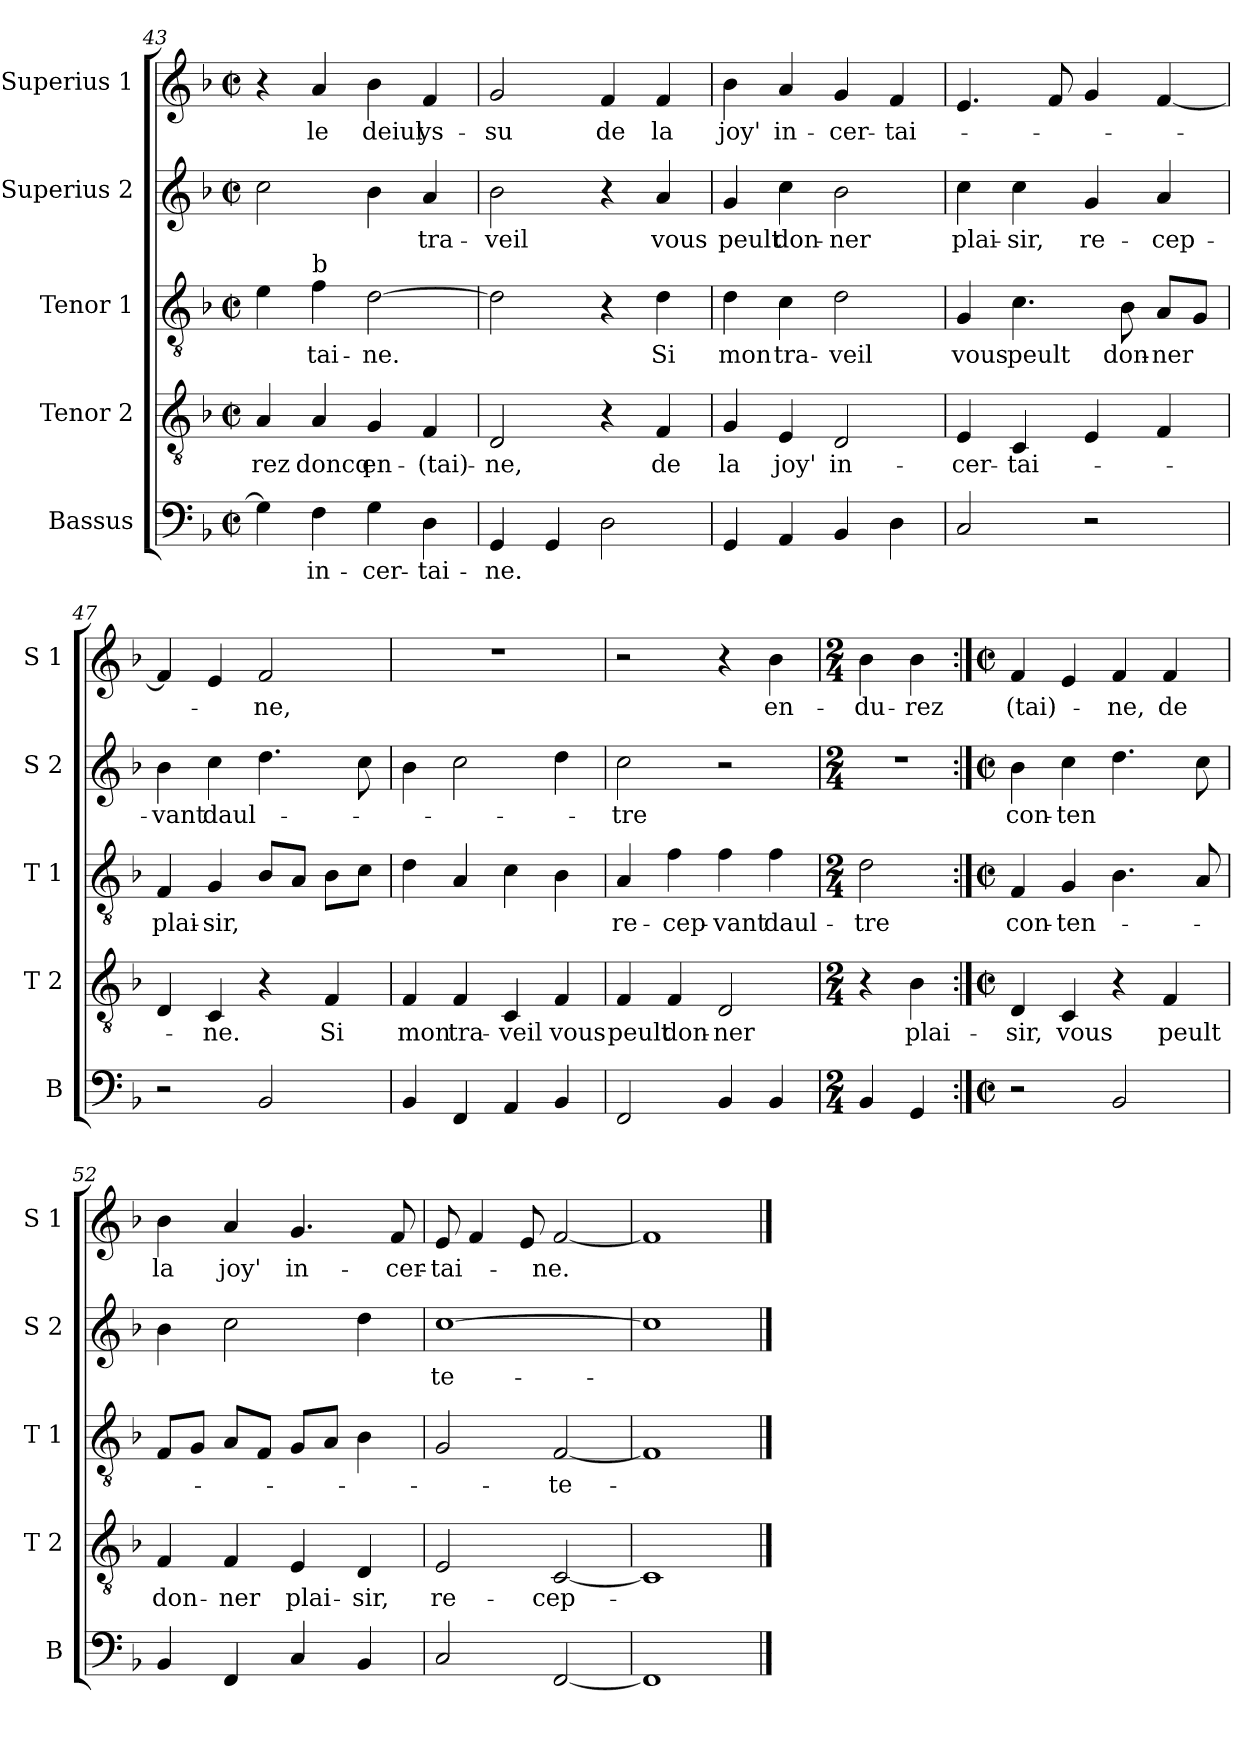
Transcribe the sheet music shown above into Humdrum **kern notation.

**kern	**text	**kern	**text	**kern	**text	**kern	**text	**kern	**text
*part5	*part5	*part4	*part4	*part3	*part3	*part2	*part2	*part1	*part1
*staff5	*staff5	*staff4	*staff4	*staff3	*staff3	*staff2	*staff2	*staff1	*staff1
*I"Bassus	*	*I"Tenor 2	*	*I"Tenor 1	*	*I"Superius 2	*	*I"Superius 1	*
*I'B	*	*I'T 2	*	*I'T 1	*	*I'S 2	*	*I'S 1	*
*clefF4	*	*clefGv2	*	*clefGv2	*	*clefG2	*	*clefG2	*
*k[b-]	*	*k[b-]	*	*k[b-]	*	*k[b-]	*	*k[b-]	*
*F:	*	*F:	*	*F:	*	*F:	*	*F:	*
*M2/2	*	*M2/2	*	*M2/2	*	*M2/2	*	*M2/2	*
*met(c|)	*	*met(c|)	*	*met(c|)	*	*met(c|)	*	*met(c|)	*
=43	=43	=43	=43	=43	=43	=43	=43	=43	=43
4G\]	.	4A/	-rez	4e\	.	2cc\	.	4r	.
!	!	!	!	!LO:TX:a:t=b	!	!	!	!	!
4F\	in-	4A/	doncq	4f\	-tai-	.	.	4a/	le
4G\	-cer-	4G/	en-	[2d\	-ne.	4b-\	.	4b-\	deiul
4D\	-tai-	4F/	-(tai)-	.	.	4a/	tra-	4f/	ys-
=44	=44	=44	=44	=44	=44	=44	=44	=44	=44
4GG/	-ne.	2D/	-ne,	2d\]	.	2b-\	-veil	2g/	-su
4GG/	.	.	.	.	.	.	.	.	.
2D\	.	4r	.	4r	.	4r	.	4f/	de
.	.	4F/	de	4d\	Si	4a/	vous	4f/	la
=45	=45	=45	=45	=45	=45	=45	=45	=45	=45
4GG/	.	4G/	la	4d\	mon	4g/	peult	4b-\	joy'
4AA/	.	4E/	joy'	4c\	tra-	4cc\	don-	4a/	in-
4BB-/	.	2D/	in-	2d\	-veil	2b-\	-ner	4g/	-cer-
4D\	.	.	.	.	.	.	.	4f/	-tai-
!!LO:LB:g=z
=46	=46	=46	=46	=46	=46	=46	=46	=46	=46
2C/	.	4E/	-cer-	4G/	vous	4cc\	plai-	4.e/	.
.	.	4C/	-tai-	4.c\	peult	4cc\	-sir,	.	.
.	.	.	.	.	.	.	.	8f/	.
2r	.	4E/	.	.	.	4g/	re-	4g/	.
.	.	.	.	8B-\	don-	.	.	.	.
.	.	4F/	.	8A/L	-ner	4a/	-cep-	[4f/	.
.	.	.	.	8G/J	.	.	.	.	.
=47	=47	=47	=47	=47	=47	=47	=47	=47	=47
2r	.	4D/	.	4F/	plai-	4b-\	-vant	4f/]	.
.	.	4C/	-ne.	4G/	-sir,	4cc\	daul-	4e/	.
2BB-/	.	4r	.	8B-/L	.	4.dd\	.	2f/	-ne,
.	.	.	.	8A/J	.	.	.	.	.
.	.	4F/	Si	8B-\L	.	.	.	.	.
.	.	.	.	8c\J	.	8cc\	.	.	.
=48	=48	=48	=48	=48	=48	=48	=48	=48	=48
4BB-/	.	4F/	mon	4d\	.	4b-\	.	1r	.
4FF/	.	4F/	tra-	4A/	.	2cc\	.	.	.
4AA/	.	4C/	-veil	4c\	.	.	.	.	.
4BB-/	.	4F/	vous	4B-\	.	4dd\	.	.	.
=49	=49	=49	=49	=49	=49	=49	=49	=49	=49
2FF/	.	4F/	peult	4A/	re-	2cc\	-tre	2r	.
.	.	4F/	don-	4f\	-cep-	.	.	.	.
4BB-/	.	2D/	-ner	4f\	-vant	2r	.	4r	.
4BB-/	.	.	.	4f\	daul-	.	.	4b-\	en-
=50	=50	=50	=50	=50	=50	=50	=50	=50	=50
*M2/4	*	*M2/4	*	*M2/4	*	*M2/4	*	*M2/4	*
4BB-/	.	4r	.	2d\	-tre	2r	.	4b-\	-du-
4GG/	.	4B-\	plai-	.	.	.	.	4b-\	-rez
!!LO:LB:g=z
=51:|!	=51:|!	=51:|!	=51:|!	=51:|!	=51:|!	=51:|!	=51:|!	=51:|!	=51:|!
*M2/2	*	*M2/2	*	*M2/2	*	*M2/2	*	*M2/2	*
*met(c|)	*	*met(c|)	*	*met(c|)	*	*met(c|)	*	*met(c|)	*
2r	.	4D/	-sir,	4F/	con-	4b-\	con-	4f/	(tai)-
.	.	4C/	vous	4G/	-ten-	4cc\	-ten	4e/	.
2BB-/	.	4r	.	4.B-\	.	4.dd\	.	4f/	-ne,
.	.	4F/	peult	.	.	.	.	4f/	de
.	.	.	.	8A/	.	8cc\	.	.	.
=52	=52	=52	=52	=52	=52	=52	=52	=52	=52
4BB-/	.	4F/	don-	8F/L	.	4b-\	.	4b-\	la
.	.	.	.	8G/J	.	.	.	.	.
4FF/	.	4F/	-ner	8A/L	.	2cc\	.	4a/	joy'
.	.	.	.	8F/J	.	.	.	.	.
4C/	.	4E/	plai-	8G/L	.	.	.	4.g/	in-
.	.	.	.	8A/J	.	.	.	.	.
4BB-/	.	4D/	-sir,	4B-\	.	4dd\	.	.	.
.	.	.	.	.	.	.	.	8f/	-cer-
=53	=53	=53	=53	=53	=53	=53	=53	=53	=53
2C/	.	2E/	re-	2G/	.	[1cc	te-	8e/	-tai-
.	.	.	.	.	.	.	.	4f/	.
.	.	.	.	.	.	.	.	8e/	.
[2FF/	.	[2C/	-cep-	[2F/	-te-	.	.	[2f/	-ne.
=54	=54	=54	=54	=54	=54	=54	=54	=54	=54
1FF]	.	1C]	.	1F]	.	1cc]	.	1f]	.
==	==	==	==	==	==	==	==	==	==
*-	*-	*-	*-	*-	*-	*-	*-	*-	*-
